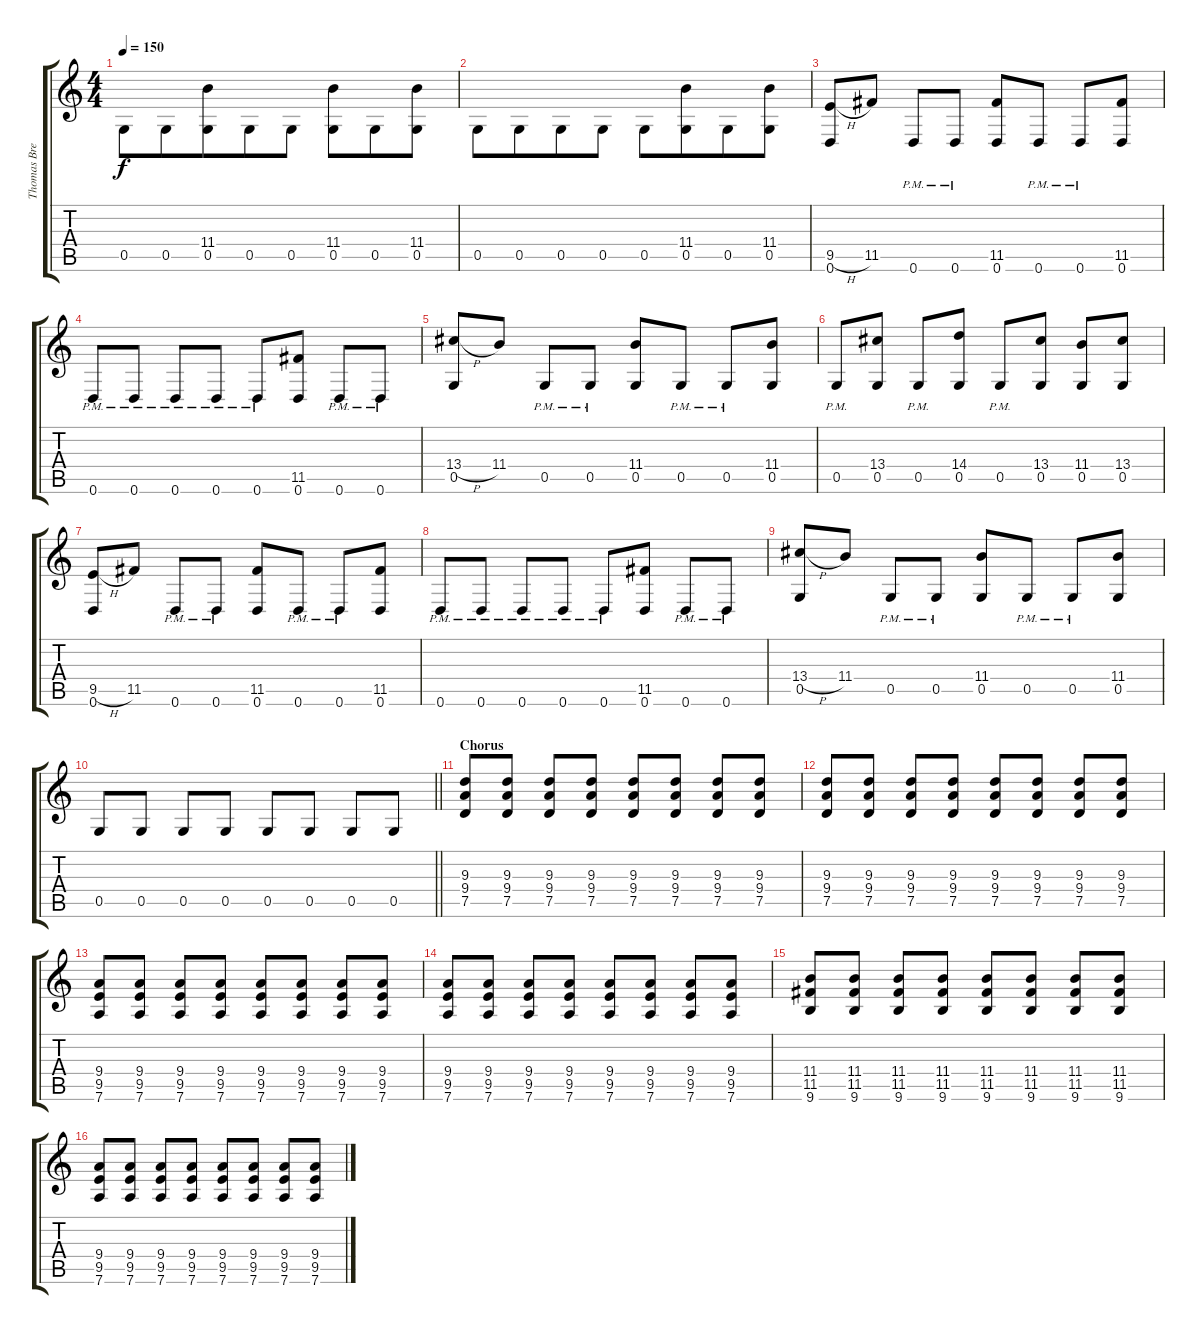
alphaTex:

\track ("Thomas Bredahl Rythm" "Thomas Bre") {instrument distortionguitar}
\staff {score tabs}
\tuning (D4 A3 F3 C3 G2 D2) {hide}
\ts (4 4)
\tempo 150
\clef g2
\ks c
0.5.8{dy f beam Down beam merge} 0.5.8{beam Down beam merge} (11.4 0.5).8{beam Down beam merge} 0.5.8{beam Down beam merge} 0.5.8{beam Down beam split} (11.4 0.5).8{beam Down beam merge} 0.5.8{beam Down beam merge} (11.4 0.5).8{beam Down} |
0.5.8{beam Down} 0.5.8{beam Down beam merge} 0.5.8{beam Down} 0.5.8{beam Down} 0.5.8{beam Down} (11.4 0.5).8{beam Down beam merge} 0.5.8{beam Down} (11.4 0.5).8{beam Down} |
(9.5{h} 0.6).8 11.5.8 0.6{pm}.8 0.6{pm}.8 (11.5 0.6).8 0.6{pm}.8 0.6{pm}.8 (11.5 0.6).8 |
0.6{pm}.8 0.6{pm}.8 0.6{pm}.8 0.6{pm}.8 0.6{pm}.8 (11.5 0.6).8 0.6{pm}.8 0.6{pm}.8 |
(13.4{h} 0.5).8 11.4.8 0.5{pm}.8 0.5{pm}.8 (11.4 0.5).8 0.5{pm}.8 0.5{pm}.8 (11.4 0.5).8 |
0.5{pm}.8 (13.4 0.5).8 0.5{pm}.8 (14.4 0.5).8 0.5{pm}.8 (13.4 0.5).8 (11.4 0.5).8 (13.4 0.5).8 |
(9.5{h} 0.6).8 11.5.8 0.6{pm}.8 0.6{pm}.8 (11.5 0.6).8 0.6{pm}.8 0.6{pm}.8 (11.5 0.6).8 |
0.6{pm}.8 0.6{pm}.8 0.6{pm}.8 0.6{pm}.8 0.6{pm}.8 (11.5 0.6).8 0.6{pm}.8 0.6{pm}.8 |
(13.4{h} 0.5).8 11.4.8 0.5{pm}.8 0.5{pm}.8 (11.4 0.5).8 0.5{pm}.8 0.5{pm}.8 (11.4 0.5).8 |
\barLineRight lightlight
0.5.8 0.5.8 0.5.8 0.5.8 0.5.8 0.5.8 0.5.8 0.5.8 |
\section ("" "Chorus")
(9.3 9.4 7.5).8 (9.3 9.4 7.5).8 (9.3 9.4 7.5).8 (9.3 9.4 7.5).8 (9.3 9.4 7.5).8 (9.3 9.4 7.5).8 (9.3 9.4 7.5).8 (9.3 9.4 7.5).8 |
(9.3 9.4 7.5).8 (9.3 9.4 7.5).8 (9.3 9.4 7.5).8 (9.3 9.4 7.5).8 (9.3 9.4 7.5).8 (9.3 9.4 7.5).8 (9.3 9.4 7.5).8 (9.3 9.4 7.5).8 |
(9.4 9.5 7.6).8 (9.4 9.5 7.6).8 (9.4 9.5 7.6).8 (9.4 9.5 7.6).8 (9.4 9.5 7.6).8 (9.4 9.5 7.6).8 (9.4 9.5 7.6).8 (9.4 9.5 7.6).8 |
(9.4 9.5 7.6).8 (9.4 9.5 7.6).8 (9.4 9.5 7.6).8 (9.4 9.5 7.6).8 (9.4 9.5 7.6).8 (9.4 9.5 7.6).8 (9.4 9.5 7.6).8 (9.4 9.5 7.6).8 |
(11.4 11.5 9.6).8 (11.4 11.5 9.6).8 (11.4 11.5 9.6).8 (11.4 11.5 9.6).8 (11.4 11.5 9.6).8 (11.4 11.5 9.6).8 (11.4 11.5 9.6).8 (11.4 11.5 9.6).8 |
(9.4 9.5 7.6).8 (9.4 9.5 7.6).8 (9.4 9.5 7.6).8 (9.4 9.5 7.6).8 (9.4 9.5 7.6).8 (9.4 9.5 7.6).8 (9.4 9.5 7.6).8 (9.4 9.5 7.6).8
